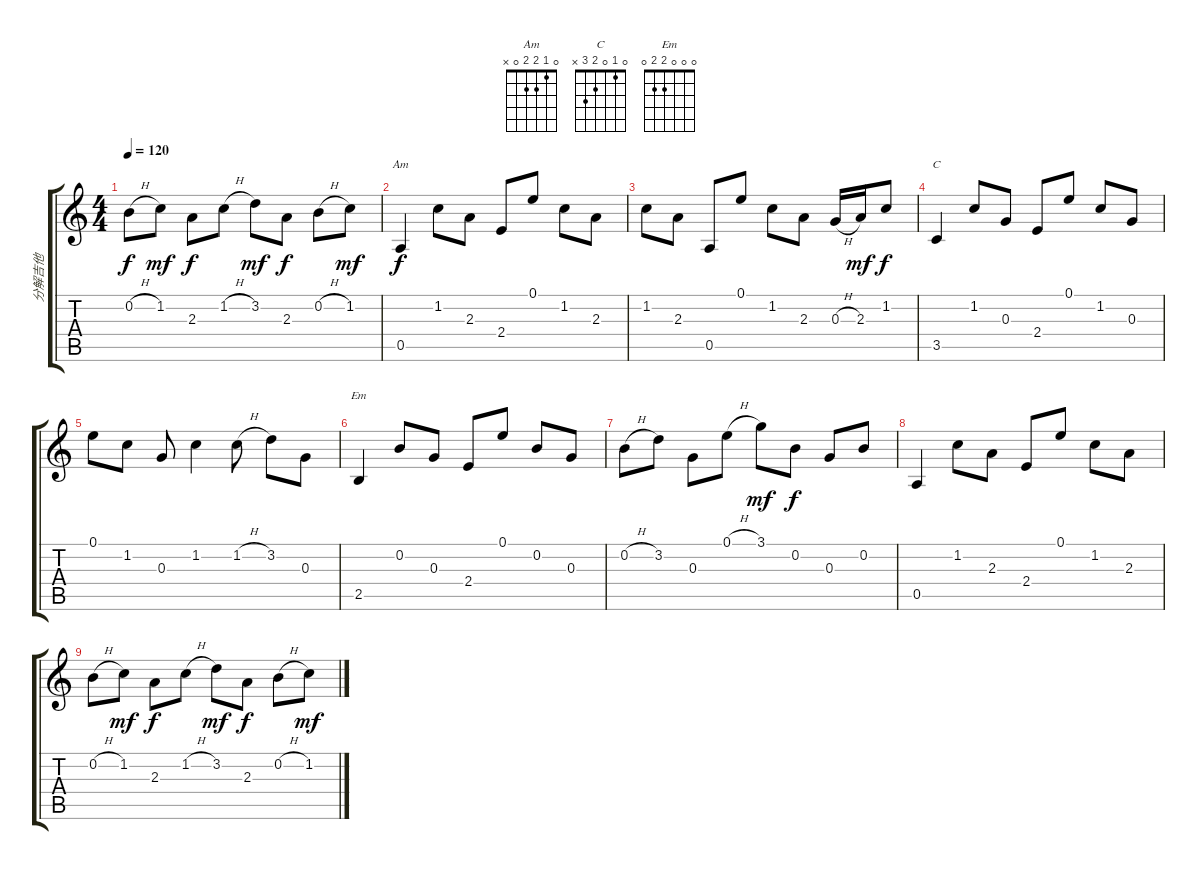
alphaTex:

\track ("分解吉他" "分解吉他") {instrument acousticguitarsteel}
\staff {score tabs}
\tuning (E4 B3 G3 D3 A2 E2) {hide}
\chord ("Am" 0 1 2 2 0 x)
\chord ("C" 0 1 0 2 3 x)
\chord ("Em" 0 0 0 2 2 0)
\ts (4 4)
\tempo 120
\clef g2
\ks c
0.2{h}.8{dy f} 1.2.8{dy mf} 2.3.8{dy f} 1.2{h}.8 3.2.8{dy mf} 2.3.8{dy f} 0.2{h}.8 1.2.8{dy mf} |
0.5.4{ch "Am" dy f} 1.2.8 2.3.8 2.4.8 0.1.8 1.2.8 2.3.8 |
1.2.8 2.3.8 0.5.8 0.1.8 1.2.8 2.3.8 0.3{h}.16 2.3.16{dy mf} 1.2.8{dy f} |
3.5.4{ch "C"} 1.2.8 0.3.8 2.4.8 0.1.8 1.2.8 0.3.8 |
0.1.8 1.2.8 0.3.8 1.2.4 1.2{h}.8 3.2.8 0.3.8 |
2.5.4{ch "Em"} 0.2.8 0.3.8 2.4.8 0.1.8 0.2.8 0.3.8 |
0.2{h}.8 3.2.8 0.3.8 0.1{h}.8 3.1.8{dy mf} 0.2.8{dy f} 0.3.8 0.2.8 |
0.5.4 1.2.8 2.3.8 2.4.8 0.1.8 1.2.8 2.3.8 |
0.2{h}.8 1.2.8{dy mf} 2.3.8{dy f} 1.2{h}.8 3.2.8{dy mf} 2.3.8{dy f} 0.2{h}.8 1.2.8{dy mf}
